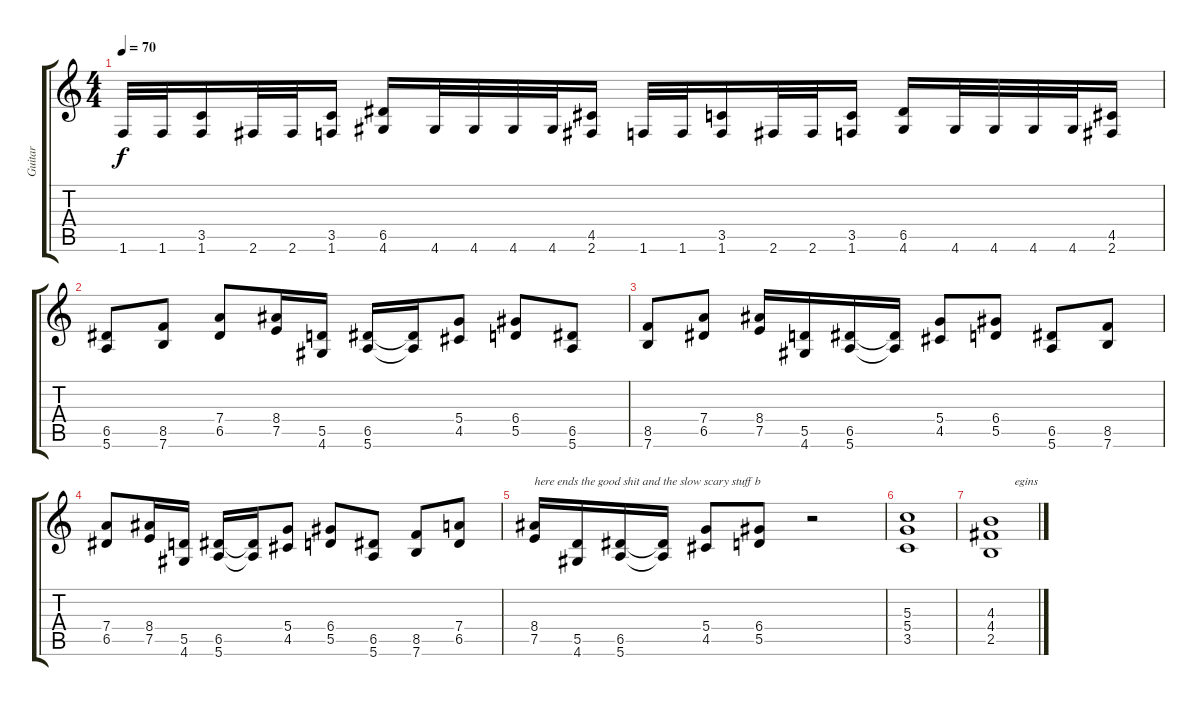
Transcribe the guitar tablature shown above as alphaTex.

\track ("Guitar" "Guitar") {instrument distortionguitar}
\staff {score tabs}
\tuning (E4 B3 G3 D3 A2 E2) {hide}
\ts (4 4)
\tempo 70
\clef g2
\ks c
1.6.32{dy f} 1.6.32 (3.5 1.6).16 2.6.32 2.6.32 (3.5 1.6).16 (6.5 4.6).16 4.6.32 4.6.32 4.6.32 4.6.32 (4.5 2.6).16 1.6.32 1.6.32 (3.5 1.6).16 2.6.32 2.6.32 (3.5 1.6).16 (6.5 4.6).16 4.6.32 4.6.32 4.6.32 4.6.32 (4.5 2.6).16 |
(6.5 5.6).8 (8.5 7.6).8 (7.4 6.5).8 (8.4 7.5).16 (5.5 4.6).16 (6.5 5.6).16 (6.5{t} 5.6{t}).16 (5.4 4.5).8 (6.4 5.5).8 (6.5 5.6).8 |
(8.5 7.6).8 (7.4 6.5).8 (8.4 7.5).16 (5.5 4.6).16 (6.5 5.6).16 (6.5{t} 5.6{t}).16 (5.4 4.5).8 (6.4 5.5).8 (6.5 5.6).8 (8.5 7.6).8 |
(7.4 6.5).8 (8.4 7.5).16 (5.5 4.6).16 (6.5 5.6).16 (6.5{t} 5.6{t}).16 (5.4 4.5).8 (6.4 5.5).8 (6.5 5.6).8 (8.5 7.6).8 (7.4 6.5).8 |
(8.4 7.5).16{txt "here ends the good shit and the slow scary stuff b"} (5.5 4.6).16 (6.5 5.6).16 (6.5{t} 5.6{t}).16 (5.4 4.5).8 (6.4 5.5).8 r.2 |
(5.3 5.4 3.5).1 |
(4.3 4.4 2.5).1{txt "        egins"}
